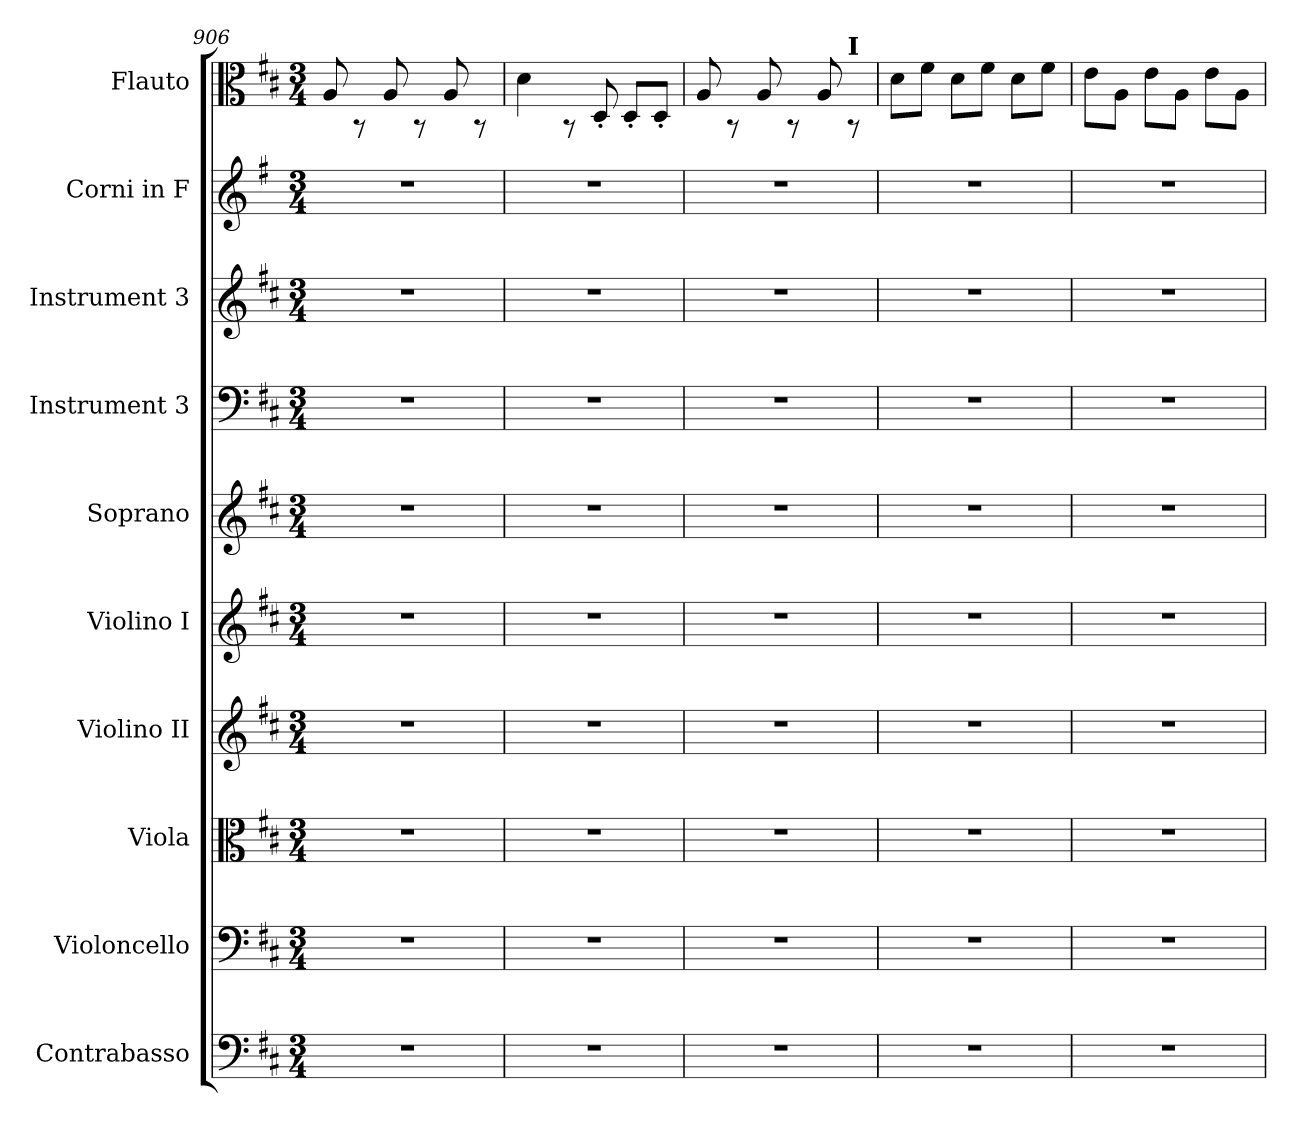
**kern	**kern	**kern	**kern	**kern	**kern	**kern	**kern	**kern	**kern
*part10	*part9	*part8	*part7	*part6	*part5	*part4	*part3	*part2	*part1
*staff10	*staff9	*staff8	*staff7	*staff6	*staff5	*staff4	*staff3	*staff2	*staff1
*I"Contrabasso	*I"Violoncello	*I"Viola	*I"Violino II	*I"Violino I	*I"Soprano	*I"Instrument 3	*I"Instrument 3	*I"Corni in F	*I"Flauto
*I'Cb.	*I'Vc.	*I'Vla.	*I'Vln. II	*I'Vln. I	*I'S	*	*	*I'Cor.	*I'Fl.
*clefF4	*clefF4	*clefC3	*clefG2	*clefG2	*clefG2	*clefF4	*clefG2	*clefG2	*clefC3
*ITrd1c2	*ITrd1c2	*ITrd1c2	*ITrd1c2	*ITrd1c2	*ITrd1c2	*ITrd1c2	*ITrd1c2	*ITrd4c7	*ITrd1c2
*k[]	*k[]	*k[]	*k[]	*k[]	*k[]	*k[]	*k[]	*k[]	*k[]
*C:	*C:	*C:	*C:	*C:	*C:	*C:	*C:	*C:	*C:
*M3/4	*M3/4	*M3/4	*M3/4	*M3/4	*M3/4	*M3/4	*M3/4	*M3/4	*M3/4
=906	=906	=906	=906	=906	=906	=906	=906	=906	=906
2.r	2.r	2.r	2.r	2.r	2.r	2.r	2.r	2.r	8G/
.	.	.	.	.	.	.	.	.	8rAA
.	.	.	.	.	.	.	.	.	8G/
.	.	.	.	.	.	.	.	.	8rAA
.	.	.	.	.	.	.	.	.	8G/
.	.	.	.	.	.	.	.	.	8rAA
=907	=907	=907	=907	=907	=907	=907	=907	=907	=907
2.r	2.r	2.r	2.r	2.r	2.r	2.r	2.r	2.r	4c\
.	.	.	.	.	.	.	.	.	8rAA
.	.	.	.	.	.	.	.	.	8C'</
.	.	.	.	.	.	.	.	.	8C'</L
.	.	.	.	.	.	.	.	.	8C'</J
=908	=908	=908	=908	=908	=908	=908	=908	=908	=908
2.r	2.r	2.r	2.r	2.r	2.r	2.r	2.r	2.r	8G/
.	.	.	.	.	.	.	.	.	8rAA
.	.	.	.	.	.	.	.	.	8G/
.	.	.	.	.	.	.	.	.	8rAA
.	.	.	.	.	.	.	.	.	8G/
!	!	!	!	!	!	!	!	!	!LO:TX:a:B:t=I
.	.	.	.	.	.	.	.	.	8rAA
=909	=909	=909	=909	=909	=909	=909	=909	=909	=909
2.r	2.r	2.r	2.r	2.r	2.r	2.r	2.r	2.r	8c\L
.	.	.	.	.	.	.	.	.	8e\J
.	.	.	.	.	.	.	.	.	8c\L
.	.	.	.	.	.	.	.	.	8e\J
.	.	.	.	.	.	.	.	.	8c\L
.	.	.	.	.	.	.	.	.	8e\J
!!LO:PB:g=z
=910	=910	=910	=910	=910	=910	=910	=910	=910	=910
2.r	2.r	2.r	2.r	2.r	2.r	2.r	2.r	2.r	8d\L
.	.	.	.	.	.	.	.	.	8G\J
.	.	.	.	.	.	.	.	.	8d\L
.	.	.	.	.	.	.	.	.	8G\J
.	.	.	.	.	.	.	.	.	8d\L
.	.	.	.	.	.	.	.	.	8G\J
=	=	=	=	=	=	=	=	=	=
*-	*-	*-	*-	*-	*-	*-	*-	*-	*-
